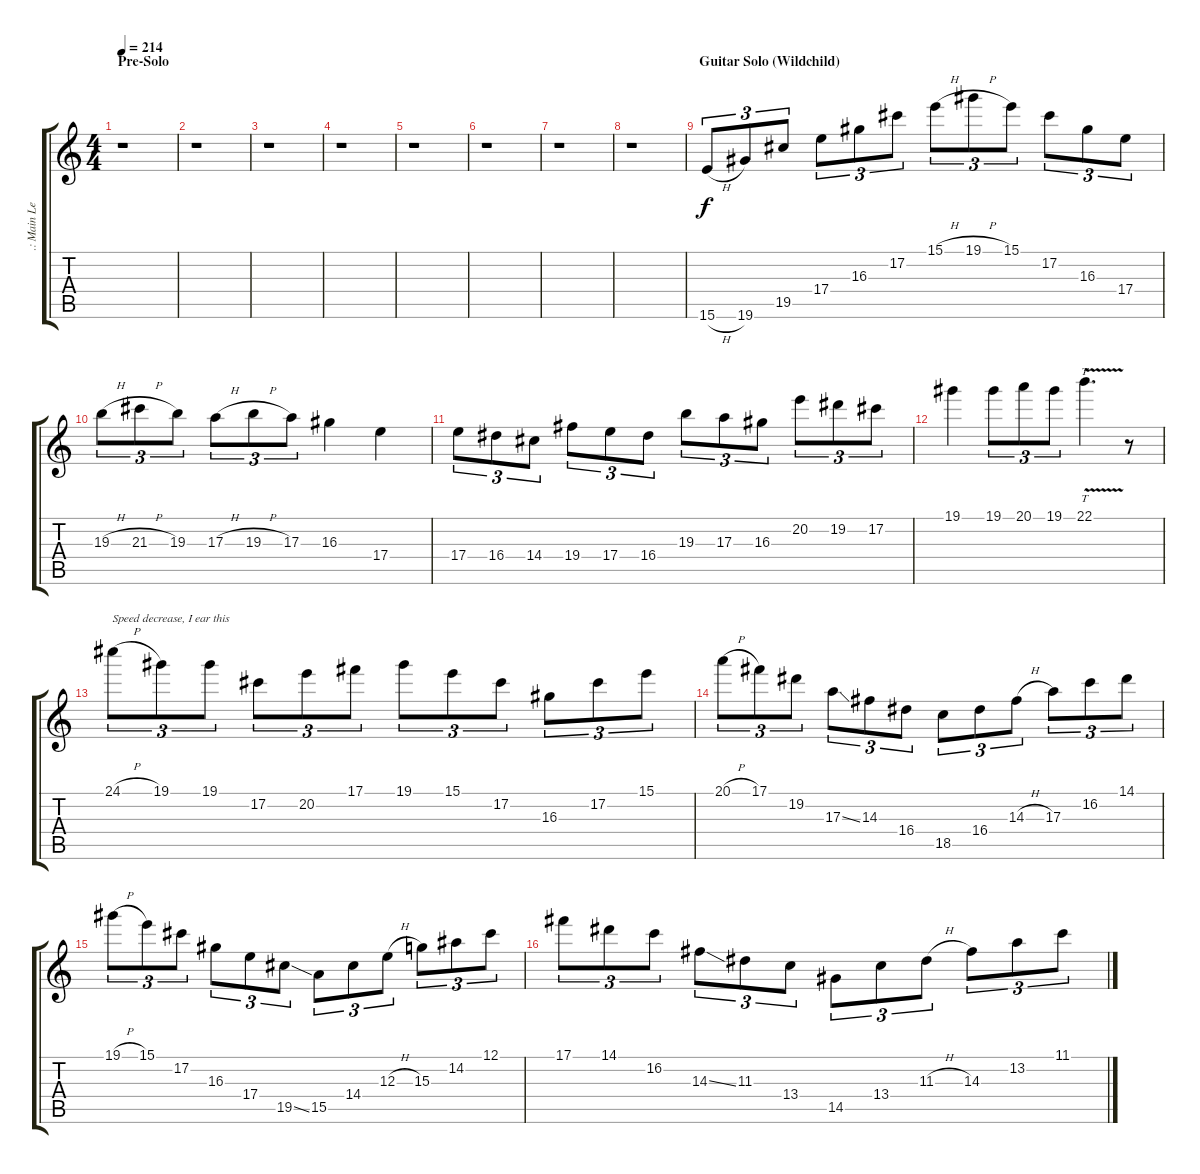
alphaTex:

\track (".: Main Lead Guitar :." ".: Main Le") {instrument distortionguitar}
\staff {score tabs}
\tuning (Db4 Ab3 E3 B2 Gb2 Db2) {hide}
\ts (4 4)
\section ("" "Pre-Solo")
\tempo 214
\clef g2
\ks c
r.1{dy f} |
r.1 |
r.1 |
r.1 |
r.1 |
r.1 |
r.1 |
r.1 |
\section ("" "Guitar Solo (Wildchild)")
15.6{h}.8{tu (3 2)} 19.6.8{tu (3 2)} 19.5.8{tu (3 2)} 17.4.8{tu (3 2)} 16.3.8{tu (3 2)} 17.2.8{tu (3 2)} 15.1{h}.8{tu (3 2)} 19.1{h}.8{tu (3 2)} 15.1.8{tu (3 2)} 17.2.8{tu (3 2)} 16.3.8{tu (3 2)} 17.4.8{tu (3 2)} |
19.3{h}.8{tu (3 2)} 21.3{h}.8{tu (3 2)} 19.3.8{tu (3 2)} 17.3{h}.8{tu (3 2)} 19.3{h}.8{tu (3 2)} 17.3.8{tu (3 2)} 16.3.4 17.4.4 |
17.4.8{tu (3 2)} 16.4.8{tu (3 2)} 14.4.8{tu (3 2)} 19.4.8{tu (3 2)} 17.4.8{tu (3 2)} 16.4.8{tu (3 2)} 19.3.8{tu (3 2)} 17.3.8{tu (3 2)} 16.3.8{tu (3 2)} 20.2.8{tu (3 2)} 19.2.8{tu (3 2)} 17.2.8{tu (3 2)} |
19.1.4 19.1.8{tu (3 2)} 20.1.8{tu (3 2)} 19.1.8{tu (3 2)} 22.1{v}.4{tt d} r.8 |
24.1{h}.8{tu (3 2) txt "Speed decrease, I ear this"} 19.1.8{tu (3 2)} 19.1.8{tu (3 2)} 17.2.8{tu (3 2)} 20.2.8{tu (3 2)} 17.1.8{tu (3 2)} 19.1.8{tu (3 2)} 15.1.8{tu (3 2)} 17.2.8{tu (3 2)} 16.3.8{tu (3 2)} 17.2.8{tu (3 2)} 15.1.8{tu (3 2)} |
20.1{h}.8{tu (3 2)} 17.1.8{tu (3 2)} 19.2.8{tu (3 2)} 17.3{ss}.8{tu (3 2)} 14.3.8{tu (3 2)} 16.4.8{tu (3 2)} 18.5.8{tu (3 2)} 16.4.8{tu (3 2)} 14.3{h}.8{tu (3 2)} 17.3.8{tu (3 2)} 16.2.8{tu (3 2)} 14.1.8{tu (3 2)} |
19.1{h}.8{tu (3 2)} 15.1.8{tu (3 2)} 17.2.8{tu (3 2)} 16.3.8{tu (3 2)} 17.4.8{tu (3 2)} 19.5{ss}.8{tu (3 2)} 15.5.8{tu (3 2)} 14.4.8{tu (3 2)} 12.3{h}.8{tu (3 2)} 15.3.8{tu (3 2)} 14.2.8{tu (3 2)} 12.1.8{tu (3 2)} |
17.1.8{tu (3 2)} 14.1.8{tu (3 2)} 16.2.8{tu (3 2)} 14.3{ss}.8{tu (3 2)} 11.3.8{tu (3 2)} 13.4.8{tu (3 2)} 14.5.8{tu (3 2)} 13.4.8{tu (3 2)} 11.3{h}.8{tu (3 2)} 14.3.8{tu (3 2)} 13.2.8{tu (3 2)} 11.1.8{tu (3 2)}
